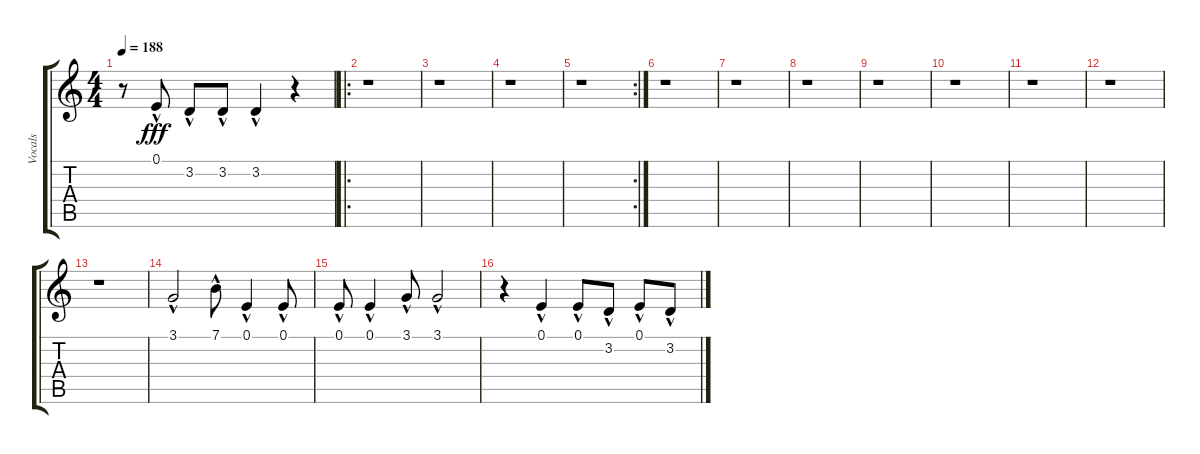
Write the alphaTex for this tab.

\track ("Vocals" "Vocals") {instrument bassoon}
\staff {score tabs}
\tuning (E4 B3 G3 D3 A2 E2) {hide}
\ts (4 4)
\tempo 188
\clef g2
\ks c
r.8{dy fff} 0.1{hac}.8 3.2{hac}.8 3.2{hac}.8 3.2{hac}.4 r.4 |
\ro
r.1 |
r.1 |
r.1 |
\rc 2
r.1 |
r.1 |
r.1 |
r.1 |
r.1 |
r.1 |
r.1 |
r.1 |
r.1 |
3.1{hac}.2 7.1{hac}.8 0.1{hac}.4 0.1{hac}.8 |
0.1{hac}.8 0.1{hac}.4 3.1{hac}.8 3.1{hac}.2 |
r.4 0.1{hac}.4 0.1{hac}.8 3.2{hac}.8 0.1{hac}.8 3.2{hac}.8
